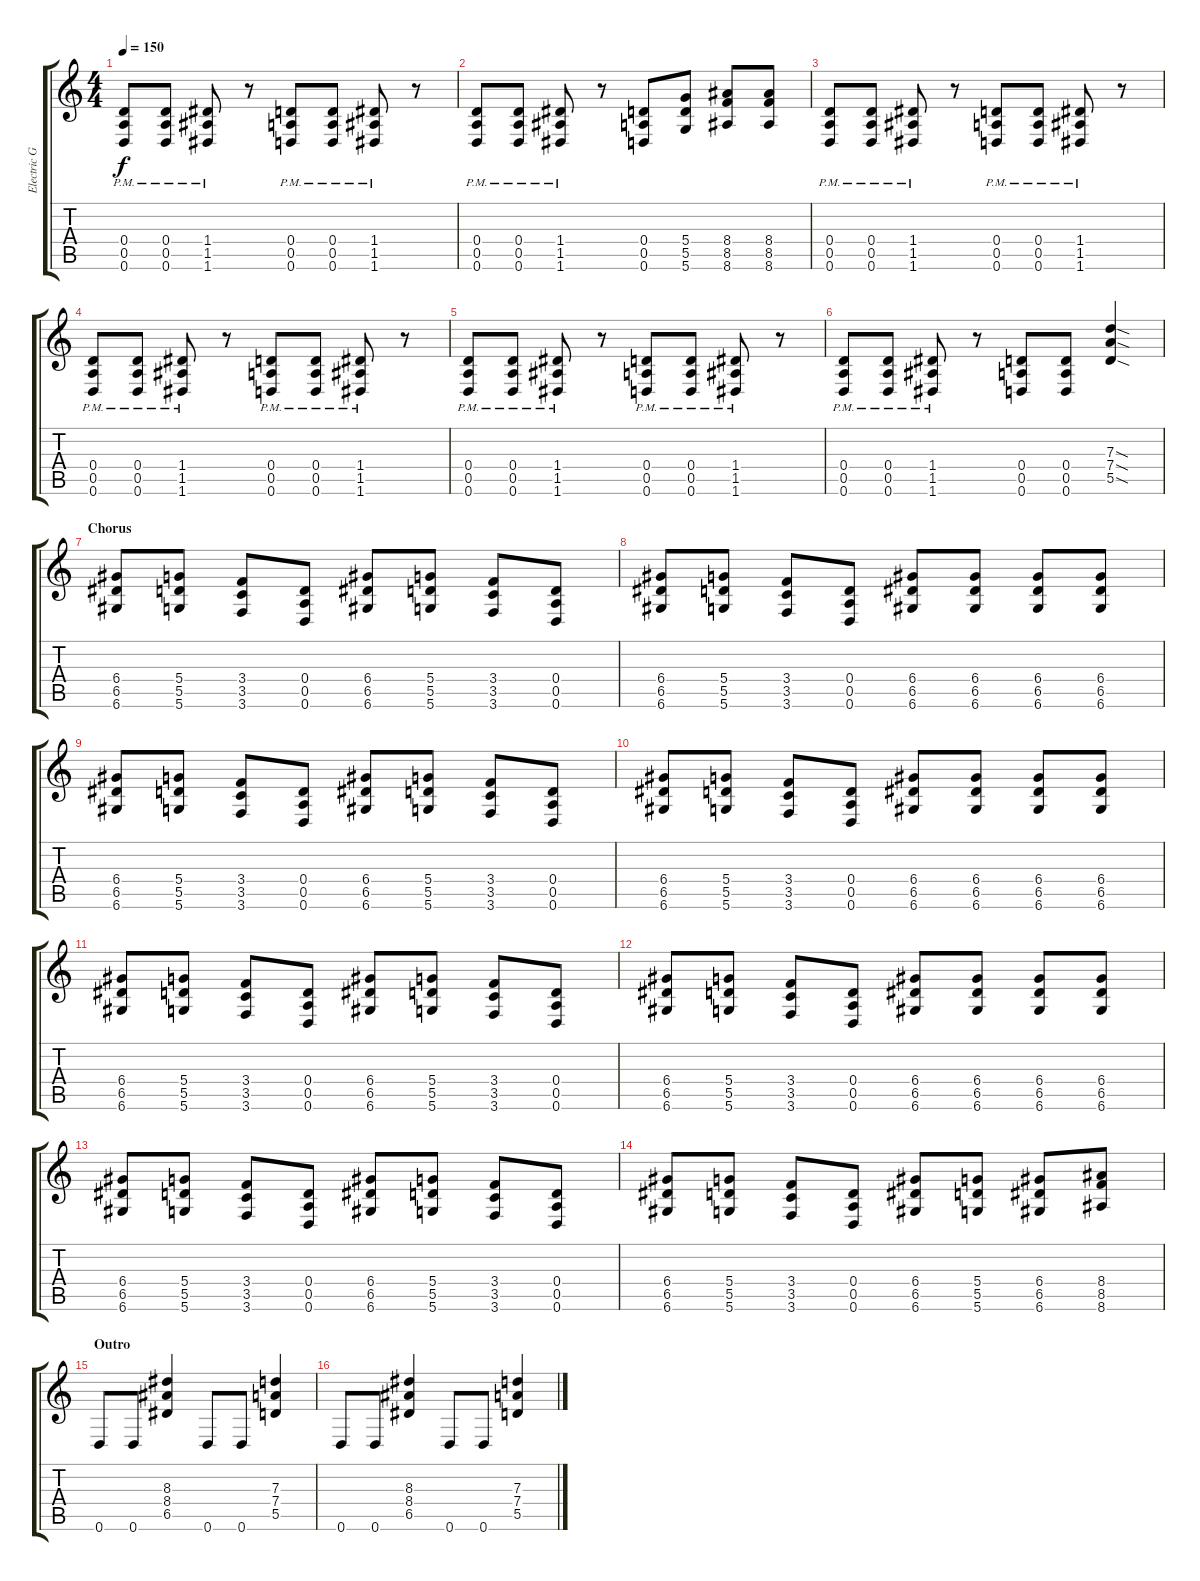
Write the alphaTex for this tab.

\track ("Electric Guitar 2" "Electric G") {instrument distortionguitar}
\staff {score tabs}
\tuning (E4 B3 G3 D3 A2 D2) {hide}
\ts (4 4)
\tempo 150
\clef g2
\ks c
(0.4{pm} 0.5{pm} 0.6{pm}).8{dy f} (0.4{pm} 0.5{pm} 0.6{pm}).8 (1.4{pm} 1.5{pm} 1.6{pm}).8 r.8 (0.4{pm} 0.5{pm} 0.6{pm}).8 (0.4{pm} 0.5{pm} 0.6{pm}).8 (1.4{pm} 1.5{pm} 1.6{pm}).8 r.8 |
(0.4{pm} 0.5{pm} 0.6{pm}).8 (0.4{pm} 0.5{pm} 0.6{pm}).8 (1.4{pm} 1.5{pm} 1.6{pm}).8 r.8 (0.4 0.5 0.6).8 (5.4 5.5 5.6).8 (8.4 8.5 8.6).8 (8.4 8.5 8.6).8 |
(0.4{pm} 0.5{pm} 0.6{pm}).8 (0.4{pm} 0.5{pm} 0.6{pm}).8 (1.4{pm} 1.5{pm} 1.6{pm}).8 r.8 (0.4{pm} 0.5{pm} 0.6{pm}).8 (0.4{pm} 0.5{pm} 0.6{pm}).8 (1.4{pm} 1.5{pm} 1.6{pm}).8 r.8 |
(0.4{pm} 0.5{pm} 0.6{pm}).8 (0.4{pm} 0.5{pm} 0.6{pm}).8 (1.4{pm} 1.5{pm} 1.6{pm}).8 r.8 (0.4{pm} 0.5{pm} 0.6{pm}).8 (0.4{pm} 0.5{pm} 0.6{pm}).8 (1.4{pm} 1.5{pm} 1.6{pm}).8 r.8 |
(0.4{pm} 0.5{pm} 0.6{pm}).8 (0.4{pm} 0.5{pm} 0.6{pm}).8 (1.4{pm} 1.5{pm} 1.6{pm}).8 r.8 (0.4{pm} 0.5{pm} 0.6{pm}).8 (0.4{pm} 0.5{pm} 0.6{pm}).8 (1.4{pm} 1.5{pm} 1.6{pm}).8 r.8 |
(0.4{pm} 0.5{pm} 0.6{pm}).8 (0.4{pm} 0.5{pm} 0.6{pm}).8 (1.4{pm} 1.5{pm} 1.6{pm}).8 r.8 (0.4 0.5 0.6).8 (0.4 0.5 0.6).8 (7.3{sod} 7.4{sod} 5.5{sod}).4 |
\section ("" "Chorus")
(6.4 6.5 6.6).8 (5.4 5.5 5.6).8 (3.4 3.5 3.6).8 (0.4 0.5 0.6).8 (6.4 6.5 6.6).8 (5.4 5.5 5.6).8 (3.4 3.5 3.6).8 (0.4 0.5 0.6).8 |
(6.4 6.5 6.6).8 (5.4 5.5 5.6).8 (3.4 3.5 3.6).8 (0.4 0.5 0.6).8 (6.4 6.5 6.6).8 (6.4 6.5 6.6).8 (6.4 6.5 6.6).8 (6.4 6.5 6.6).8 |
(6.4 6.5 6.6).8 (5.4 5.5 5.6).8 (3.4 3.5 3.6).8 (0.4 0.5 0.6).8 (6.4 6.5 6.6).8 (5.4 5.5 5.6).8 (3.4 3.5 3.6).8 (0.4 0.5 0.6).8 |
(6.4 6.5 6.6).8 (5.4 5.5 5.6).8 (3.4 3.5 3.6).8 (0.4 0.5 0.6).8 (6.4 6.5 6.6).8 (6.4 6.5 6.6).8 (6.4 6.5 6.6).8 (6.4 6.5 6.6).8 |
(6.4 6.5 6.6).8 (5.4 5.5 5.6).8 (3.4 3.5 3.6).8 (0.4 0.5 0.6).8 (6.4 6.5 6.6).8 (5.4 5.5 5.6).8 (3.4 3.5 3.6).8 (0.4 0.5 0.6).8 |
(6.4 6.5 6.6).8 (5.4 5.5 5.6).8 (3.4 3.5 3.6).8 (0.4 0.5 0.6).8 (6.4 6.5 6.6).8 (6.4 6.5 6.6).8 (6.4 6.5 6.6).8 (6.4 6.5 6.6).8 |
(6.4 6.5 6.6).8 (5.4 5.5 5.6).8 (3.4 3.5 3.6).8 (0.4 0.5 0.6).8 (6.4 6.5 6.6).8 (5.4 5.5 5.6).8 (3.4 3.5 3.6).8 (0.4 0.5 0.6).8 |
(6.4 6.5 6.6).8 (5.4 5.5 5.6).8 (3.4 3.5 3.6).8 (0.4 0.5 0.6).8 (6.4 6.5 6.6).8 (5.4 5.5 5.6).8 (6.4 6.5 6.6).8 (8.4 8.5 8.6).8 |
\section ("" "Outro")
0.6.8 0.6.8 (8.3 8.4 6.5).4 0.6.8 0.6.8 (7.3 7.4 5.5).4 |
0.6.8 0.6.8 (8.3 8.4 6.5).4 0.6.8 0.6.8 (7.3 7.4 5.5).4
